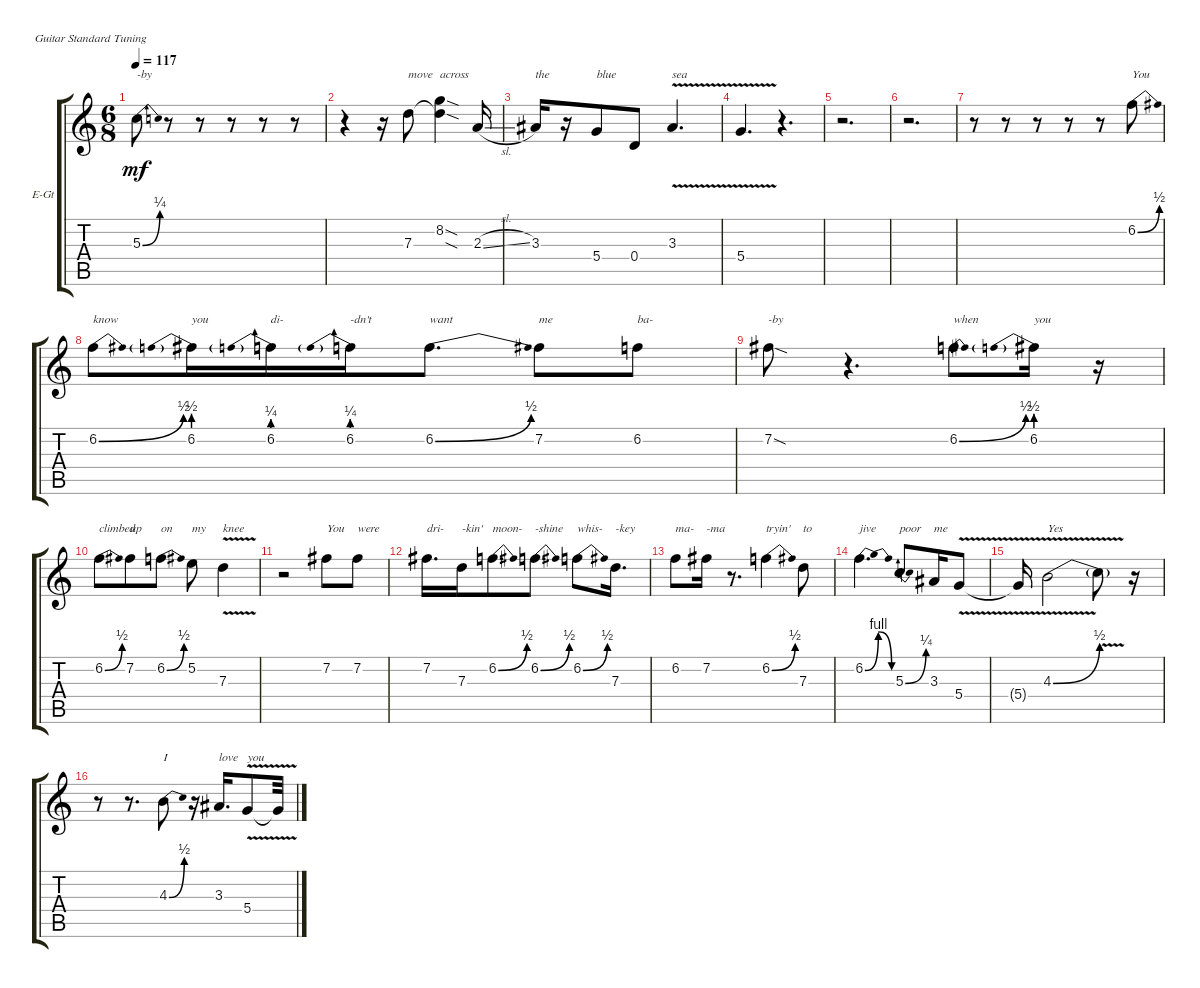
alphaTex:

\defaultSystemsLayout 4
\bracketExtendMode groupsimilarinstruments
\firstSystemTrackNameOrientation horizontal
\otherSystemsTrackNameOrientation horizontal
\track ("Electric Guitar - Vocal" "E-Gt") {instrument overdrivenguitar}
\staff {score tabs}
\tuning (E4 B3 G3 D3 A2 E2)
\ts (6 8)
\tempo 117
\clef g2
\scale
0.333333
\ks c
5.3{be (bend 0 0 16.2 1)}.8{txt "-by" dy mf} r.8 r.8 r.8 r.8 r.8 |
\scale
0.333333 r.4 r.16 7.3.8{txt "move"} (8.2{sod} 7.3{sod t}).4{txt "across"} 2.3{sl}.16 |
\scale
0.333333 3.3.16{txt "the"} r.16 5.4.8{txt "blue"} 0.4.8 3.3{v}.4{d txt "sea"} |
\scale
0.333333 5.4{v}.4{d} r.4{d} |
\scale
0.333333 r.2{d} |
\scale
0.333333 r.2{d} |
\scale
0.333333 r.8 r.8 r.8 r.8 r.8 6.2{be (bend 0 0 17.4 2)}.8{txt "You"} |
\scale
0.333333 6.2{be (bend 0 0 15.6 2)}.8{txt "know"} 6.2{be (prebend 0 2 60 2)}.16{txt "you"} 6.2{be (prebend 0 1 60 1)}.16{txt "di-"} 6.2{be (prebend 0 1 60 1)}.16{txt "-dn't"} 6.2{be (bend 0 0 35.4 2)}.8{d txt "want"} 7.2.8{txt "me"} 6.2.8{txt "ba-"} |
\scale
0.333333 7.2{sod}.8{txt "-by"} r.4{d} 6.2{be (bend 0 0 37.8 2)}.8{txt "when"} 6.2{be (prebend 0 2 60 2)}.16{txt "you"} r.16 |
\scale
0.333333 6.2{be (bend 0 0 42.6 2)}.8{txt "climbed"} 7.2.8{txt "up"} 6.2{be (bend 0 0 41.4 2)}.8{txt "on"} 5.2.8{txt "my"} 7.3{v}.4{txt "knee"} |
\scale
0.333333 r.2 7.2.8{txt "You"} 7.2.8{txt "were"} |
\scale
0.333333 7.2.16{d txt "dri-"} 7.3.16{txt "-kin'"} 6.2{be (bend 0 0 39.6 2)}.8{d txt "moon-"} 6.2{be (bend 0 0 15.6 2)}.8{d txt "-shine"} 6.2{be (bend 0 0 15.6 2)}.8{txt "whis-"} 7.3.16{d txt "-key"} |
\scale
0.333333 6.2.8{txt "ma-"} 7.2.16{txt "-ma"} r.8{d} 6.2{be (bend 0 0 15 2)}.4{txt "tryin'"} 7.3.8{txt "to"} |
\scale
0.333333 6.2{be (bendrelease 0 0 12 4 22.2 4 30.599999999999998 0)}.4{d txt "jive"} 5.3{be (bend 0 0 33 1)}.8{d txt "poor"} 3.3.16{txt "me"} 5.4{v}.8 |
\scale
0.333333 5.4{v t}.16 4.3{be (bend 0 0 15 2) v}.2{txt "Yes"} 4.3{v t}.8 r.16 |
\scale
0.333333 r.8 r.8{d} 4.3{be (bend 0 0 15 2)}.8{txt "I"} r.16 3.3.16{d txt "love"} 5.4{v}.8{txt "you"} 5.4{v t}.32
